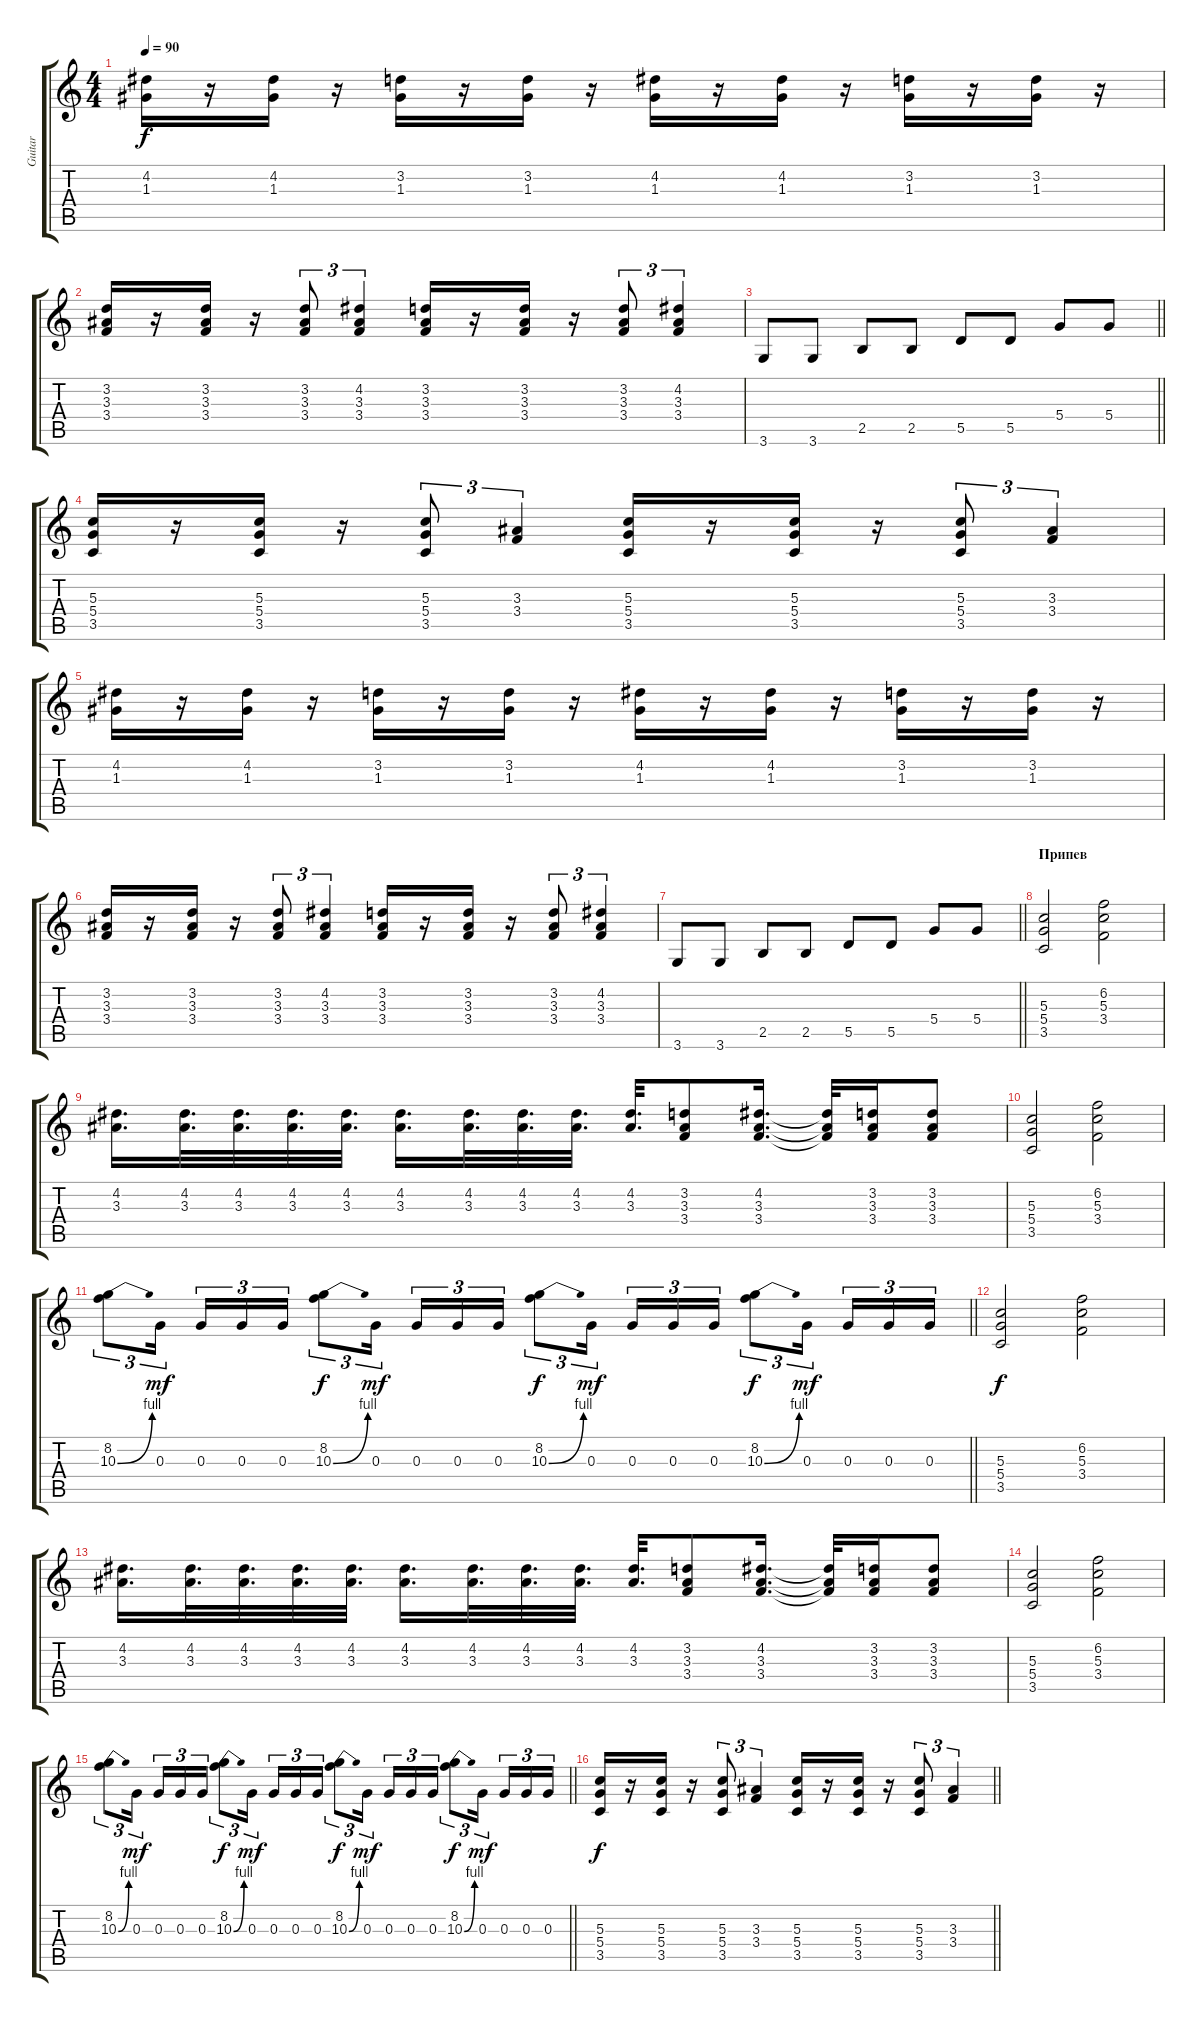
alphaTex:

\track ("Guitar" "Guitar") {instrument distortionguitar}
\staff {score tabs}
\tuning (E4 B3 G3 D3 A2 E2) {hide}
\ts (4 4)
\tempo 90
\clef g2
\ks c
(4.2 1.3).16{dy f} r.16 (4.2 1.3).16 r.16 (3.2 1.3).16 r.16 (3.2 1.3).16 r.16 (4.2 1.3).16 r.16 (4.2 1.3).16 r.16 (3.2 1.3).16 r.16 (3.2 1.3).16 r.16 |
(3.2 3.3 3.4).16 r.16 (3.2 3.3 3.4).16 r.16 (3.2 3.3 3.4).8{tu (3 2)} (4.2 3.3 3.4).4{tu (3 2)} (3.2 3.3 3.4).16 r.16 (3.2 3.3 3.4).16 r.16 (3.2 3.3 3.4).8{tu (3 2)} (4.2 3.3 3.4).4{tu (3 2)} |
\barLineRight lightlight
3.6.8 3.6.8 2.5.8 2.5.8 5.5.8 5.5.8 5.4.8 5.4.8 |
(5.3 5.4 3.5).16 r.16 (5.3 5.4 3.5).16 r.16 (5.3 5.4 3.5).8{tu (3 2)} (3.3 3.4).4{tu (3 2)} (5.3 5.4 3.5).16 r.16 (5.3 5.4 3.5).16 r.16 (5.3 5.4 3.5).8{tu (3 2)} (3.3 3.4).4{tu (3 2)} |
(4.2 1.3).16 r.16 (4.2 1.3).16 r.16 (3.2 1.3).16 r.16 (3.2 1.3).16 r.16 (4.2 1.3).16 r.16 (4.2 1.3).16 r.16 (3.2 1.3).16 r.16 (3.2 1.3).16 r.16 |
(3.2 3.3 3.4).16 r.16 (3.2 3.3 3.4).16 r.16 (3.2 3.3 3.4).8{tu (3 2)} (4.2 3.3 3.4).4{tu (3 2)} (3.2 3.3 3.4).16 r.16 (3.2 3.3 3.4).16 r.16 (3.2 3.3 3.4).8{tu (3 2)} (4.2 3.3 3.4).4{tu (3 2)} |
\barLineRight lightlight
3.6.8 3.6.8 2.5.8 2.5.8 5.5.8 5.5.8 5.4.8 5.4.8 |
\section ("" "Припев")
(5.3 5.4 3.5).2 (6.2 5.3 3.4).2 |
(4.2 3.3).16{d} (4.2 3.3).32{d} (4.2 3.3).32{d} (4.2 3.3).32{d} (4.2 3.3).32{d} (4.2 3.3).16{d} (4.2 3.3).32{d} (4.2 3.3).32{d} (4.2 3.3).32{d} (4.2 3.3).32{d} (3.2 3.3 3.4).8 (4.2 3.3 3.4).16{d} (4.2{t} 3.3{t} 3.4{t}).32 (3.2 3.3 3.4).16 (3.2 3.3 3.4).8 |
(5.3 5.4 3.5).2 (6.2 5.3 3.4).2 |
\barLineRight lightlight
(8.2 10.3{be (bend 0 0 60 4)}).8{tu (3 2)} 0.3.16{tu (3 2) dy mf beam splitsecondary} 0.3.16{tu (3 2)} 0.3.16{tu (3 2)} 0.3.16{tu (3 2)} (8.2 10.3{be (bend 0 0 60 4)}).8{tu (3 2) dy f} 0.3.16{tu (3 2) dy mf beam splitsecondary} 0.3.16{tu (3 2)} 0.3.16{tu (3 2)} 0.3.16{tu (3 2)} (8.2 10.3{be (bend 0 0 60 4)}).8{tu (3 2) dy f} 0.3.16{tu (3 2) dy mf beam splitsecondary} 0.3.16{tu (3 2)} 0.3.16{tu (3 2)} 0.3.16{tu (3 2)} (8.2 10.3{be (bend 0 0 60 4)}).8{tu (3 2) dy f} 0.3.16{tu (3 2) dy mf beam splitsecondary} 0.3.16{tu (3 2)} 0.3.16{tu (3 2)} 0.3.16{tu (3 2)} |
(5.3 5.4 3.5).2{dy f} (6.2 5.3 3.4).2 |
(4.2 3.3).16{d} (4.2 3.3).32{d} (4.2 3.3).32{d} (4.2 3.3).32{d} (4.2 3.3).32{d} (4.2 3.3).16{d} (4.2 3.3).32{d} (4.2 3.3).32{d} (4.2 3.3).32{d} (4.2 3.3).32{d} (3.2 3.3 3.4).8 (4.2 3.3 3.4).16{d} (4.2{t} 3.3{t} 3.4{t}).32 (3.2 3.3 3.4).16 (3.2 3.3 3.4).8 |
(5.3 5.4 3.5).2 (6.2 5.3 3.4).2 |
\barLineRight lightlight
(8.2 10.3{be (bend 0 0 60 4)}).8{tu (3 2)} 0.3.16{tu (3 2) dy mf beam splitsecondary} 0.3.16{tu (3 2)} 0.3.16{tu (3 2)} 0.3.16{tu (3 2)} (8.2 10.3{be (bend 0 0 60 4)}).8{tu (3 2) dy f} 0.3.16{tu (3 2) dy mf beam splitsecondary} 0.3.16{tu (3 2)} 0.3.16{tu (3 2)} 0.3.16{tu (3 2)} (8.2 10.3{be (bend 0 0 60 4)}).8{tu (3 2) dy f} 0.3.16{tu (3 2) dy mf beam splitsecondary} 0.3.16{tu (3 2)} 0.3.16{tu (3 2)} 0.3.16{tu (3 2)} (8.2 10.3{be (bend 0 0 60 4)}).8{tu (3 2) dy f} 0.3.16{tu (3 2) dy mf beam splitsecondary} 0.3.16{tu (3 2)} 0.3.16{tu (3 2)} 0.3.16{tu (3 2)} |
\barLineRight lightlight
(5.3 5.4 3.5).16{dy f} r.16 (5.3 5.4 3.5).16 r.16 (5.3 5.4 3.5).8{tu (3 2)} (3.3 3.4).4{tu (3 2)} (5.3 5.4 3.5).16 r.16 (5.3 5.4 3.5).16 r.16 (5.3 5.4 3.5).8{tu (3 2)} (3.3 3.4).4{tu (3 2)}
